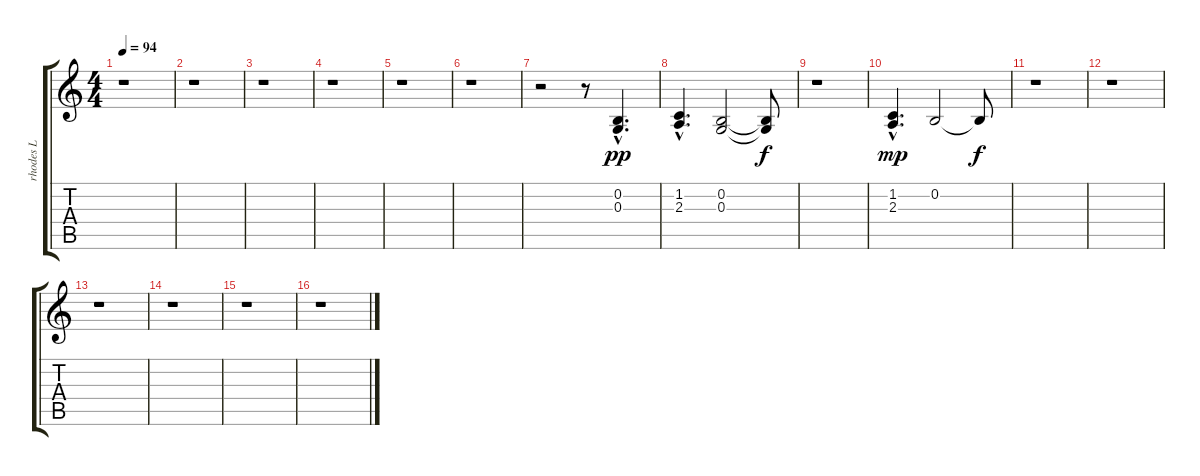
\track ("rhodes L" "rhodes L") {instrument electricpiano1}
\staff {score tabs}
\tuning (E4 B3 G3 D3 A2 E2) {hide}
\ts (4 4)
\tempo 94
\clef g2
\ks c
r.1{dy f} |
r.1 |
r.1 |
r.1 |
r.1 |
r.1 |
r.2 r.8 (0.2{hac} 0.3{hac}).4{d dy pp} |
(1.2{hac} 2.3{hac}).4{d} (0.2 0.3).2 (0.2{t} 0.3{t}).8{dy f} |
r.1 |
(1.2{hac} 2.3{hac}).4{d dy mp} 0.2.2 0.2{t}.8{dy f} |
r.1 |
r.1 |
r.1 |
r.1 |
r.1 |
r.1
